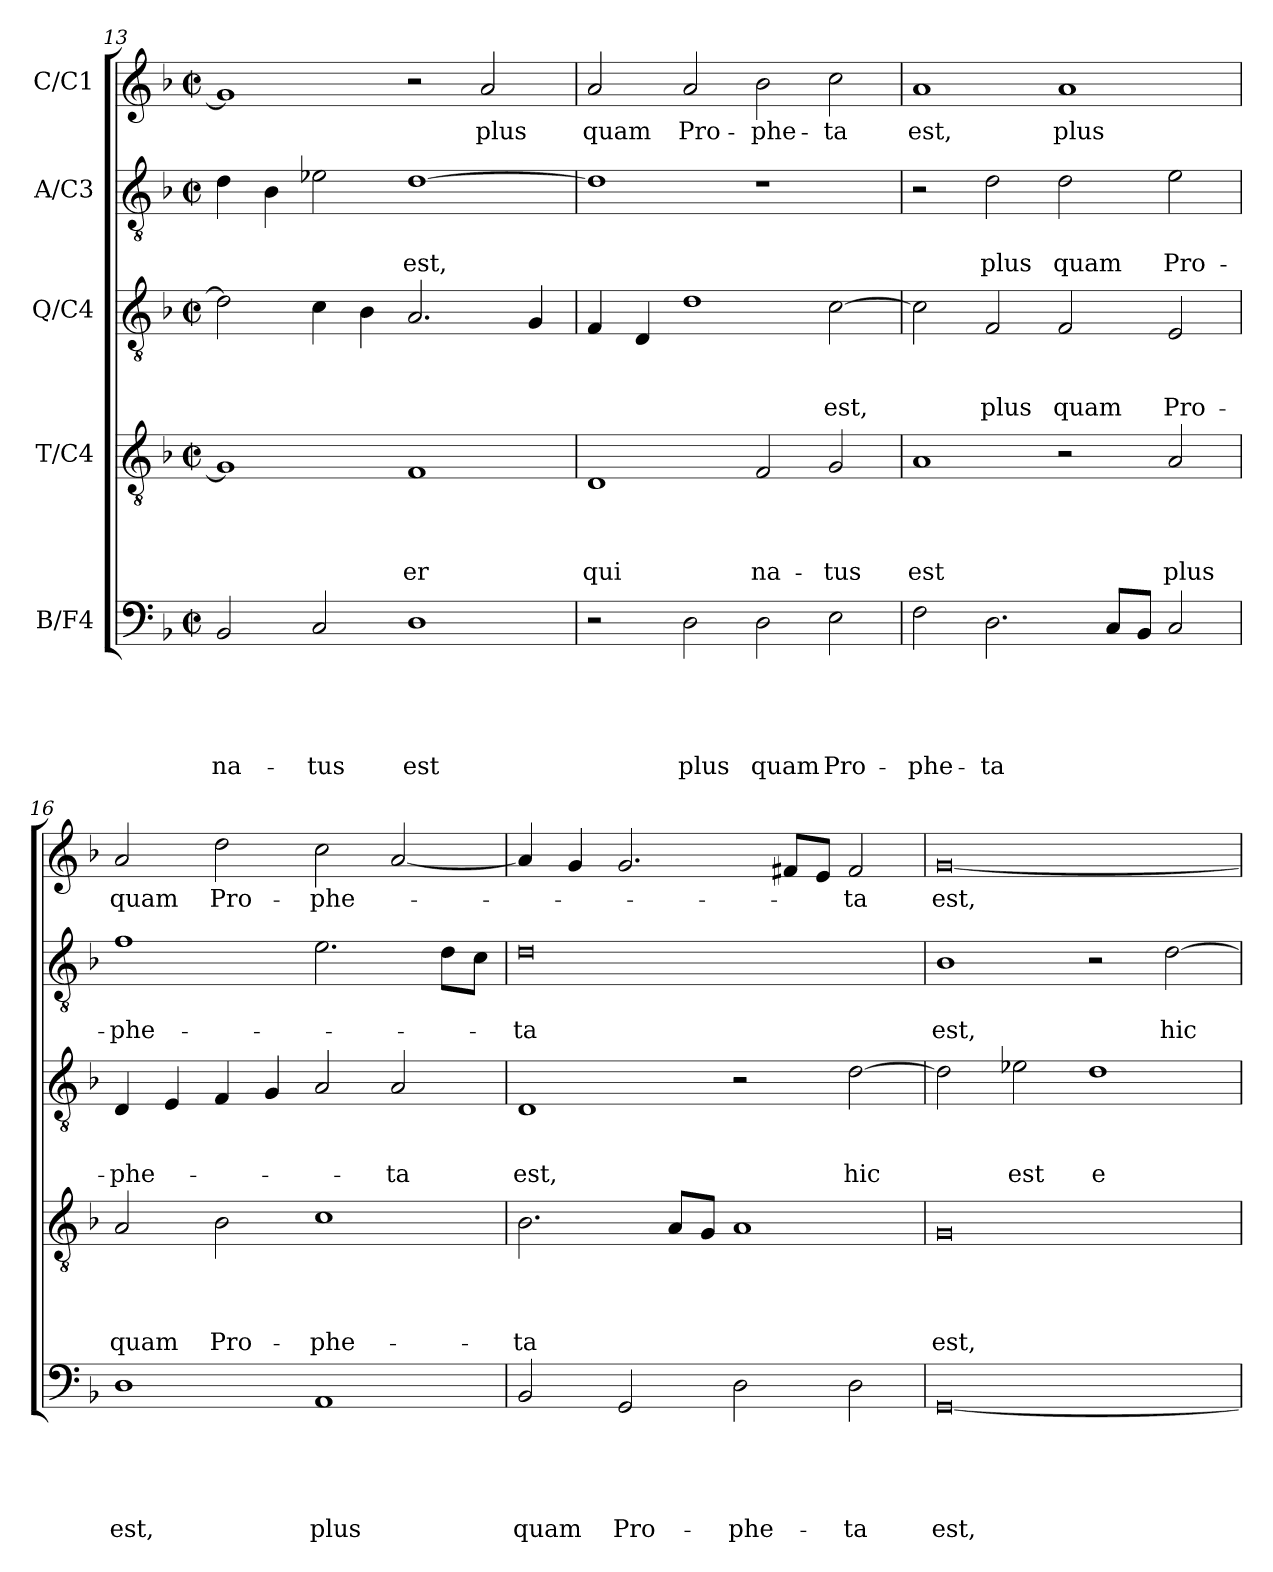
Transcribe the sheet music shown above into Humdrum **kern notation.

**kern	**text	**text	**text	**text	**text	**kern	**text	**text	**text	**text	**kern	**text	**text	**text	**kern	**text	**text	**kern	**text
*part5	*part5	*part5	*part5	*part5	*part5	*part4	*part4	*part4	*part4	*part4	*part3	*part3	*part3	*part3	*part2	*part2	*part2	*part1	*part1
*staff5	*staff5	*staff5	*staff5	*staff5	*staff5	*staff4	*staff4	*staff4	*staff4	*staff4	*staff3	*staff3	*staff3	*staff3	*staff2	*staff2	*staff2	*staff1	*staff1
*I"B/F4	*	*	*	*	*	*I"T/C4	*	*	*	*	*I"Q/C4	*	*	*	*I"A/C3	*	*	*I"C/C1	*
*clefF4	*	*	*	*	*	*clefGv2	*	*	*	*	*clefGv2	*	*	*	*clefGv2	*	*	*clefG2	*
*k[b-]	*	*	*	*	*	*k[b-]	*	*	*	*	*k[b-]	*	*	*	*k[b-]	*	*	*k[b-]	*
*F:	*	*	*	*	*	*F:	*	*	*	*	*F:	*	*	*	*F:	*	*	*F:	*
*M2/2	*	*	*	*	*	*M2/2	*	*	*	*	*M2/2	*	*	*	*M2/2	*	*	*M2/2	*
*met(c|)	*	*	*	*	*	*met(c|)	*	*	*	*	*met(c|)	*	*	*	*met(c|)	*	*	*met(c|)	*
=13	=13	=13	=13	=13	=13	=13	=13	=13	=13	=13	=13	=13	=13	=13	=13	=13	=13	=13	=13
!	!	!	!	!	!LO:LY:b	!	!	!	!	!	!	!	!	!	!	!	!	!	!
2BB-/	.	.	.	.	na-	1G]	.	.	.	.	2d\]	.	.	.	4d\	.	.	1g]	.
.	.	.	.	.	.	.	.	.	.	.	.	.	.	.	4B-\	.	.	.	.
!	!	!	!	!	!LO:LY:b	!	!	!	!	!	!	!	!	!	!	!	!	!	!
2C/	.	.	.	.	-tus	.	.	.	.	.	4c\	.	.	.	2e-\	.	.	.	.
.	.	.	.	.	.	.	.	.	.	.	4B-\	.	.	.	.	.	.	.	.
!	!	!	!	!	!LO:LY:b	!	!	!	!	!LO:LY:b	!	!	!	!	!	!	!LO:LY:b	!	!
1D	.	.	.	.	est	1F	.	.	.	-er	2.A/	.	.	.	[1d	.	est,	2r	.
!	!	!	!	!	!	!	!	!	!	!	!	!	!	!	!	!	!	!	!LO:LY:b
.	.	.	.	.	.	.	.	.	.	.	.	.	.	.	.	.	.	2a/	plus
.	.	.	.	.	.	.	.	.	.	.	4G/	.	.	.	.	.	.	.	.
=14	=14	=14	=14	=14	=14	=14	=14	=14	=14	=14	=14	=14	=14	=14	=14	=14	=14	=14	=14
!	!	!	!	!	!	!	!	!	!	!LO:LY:b	!	!	!	!	!	!	!	!	!LO:LY:b
2r	.	.	.	.	.	1D	.	.	.	qui	4F/	.	.	.	1d]	.	.	2a/	quam
.	.	.	.	.	.	.	.	.	.	.	4D/	.	.	.	.	.	.	.	.
!	!	!	!	!	!LO:LY:b	!	!	!	!	!	!	!	!	!	!	!	!	!	!LO:LY:b
2D\	.	.	.	.	plus	.	.	.	.	.	1d	.	.	.	.	.	.	2a/	Pro-
!	!	!	!	!	!LO:LY:b	!	!	!	!	!LO:LY:b	!	!	!	!	!	!	!	!	!LO:LY:b
2D\	.	.	.	.	quam	2F/	.	.	.	na-	.	.	.	.	1r	.	.	2b-\	-phe-
!	!	!	!	!	!LO:LY:b	!	!	!	!	!LO:LY:b	!	!	!	!LO:LY:b	!	!	!	!	!LO:LY:b
2E\	.	.	.	.	Pro-	2G/	.	.	.	-tus	[2c\	.	.	est,	.	.	.	2cc\	-ta
=15	=15	=15	=15	=15	=15	=15	=15	=15	=15	=15	=15	=15	=15	=15	=15	=15	=15	=15	=15
!	!	!	!	!	!LO:LY:b	!	!	!	!	!LO:LY:b	!	!	!	!	!	!	!	!	!LO:LY:b
2F\	.	.	.	.	-phe-	1A	.	.	.	est	2c\]	.	.	.	2r	.	.	1a	est,
!	!	!	!	!	!LO:LY:b	!	!	!	!	!	!	!	!	!LO:LY:b	!	!	!LO:LY:b	!	!
2.D\	.	.	.	.	-ta	.	.	.	.	.	2F/	.	.	plus	2d\	.	plus	.	.
!	!	!	!	!	!	!	!	!	!	!	!	!	!	!LO:LY:b	!	!	!LO:LY:b	!	!LO:LY:b
.	.	.	.	.	.	2r	.	.	.	.	2F/	.	.	quam	2d\	.	quam	1a	plus
8C/L	.	.	.	.	.	.	.	.	.	.	.	.	.	.	.	.	.	.	.
8BB-/J	.	.	.	.	.	.	.	.	.	.	.	.	.	.	.	.	.	.	.
!	!	!	!	!	!	!	!	!	!	!LO:LY:b	!	!	!	!LO:LY:b	!	!	!LO:LY:b	!	!
2C/	.	.	.	.	.	2A/	.	.	.	plus	2E/	.	.	Pro-	2e\	.	Pro-	.	.
!!LO:LB:g=z
=16	=16	=16	=16	=16	=16	=16	=16	=16	=16	=16	=16	=16	=16	=16	=16	=16	=16	=16	=16
!	!	!	!	!	!LO:LY:b	!	!	!	!	!LO:LY:b	!	!	!	!LO:LY:b	!	!	!LO:LY:b	!	!LO:LY:b
1D	.	.	.	.	est,	2A/	.	.	.	quam	4D/	.	.	-phe-	1f	.	-phe-	2a/	quam
.	.	.	.	.	.	.	.	.	.	.	4E/	.	.	.	.	.	.	.	.
!	!	!	!	!	!	!	!	!	!	!LO:LY:b	!	!	!	!	!	!	!	!	!LO:LY:b
.	.	.	.	.	.	2B-\	.	.	.	Pro-	4F/	.	.	.	.	.	.	2dd\	Pro-
.	.	.	.	.	.	.	.	.	.	.	4G/	.	.	.	.	.	.	.	.
!	!	!	!	!	!LO:LY:b	!	!	!	!	!LO:LY:b	!	!	!	!	!	!	!	!	!LO:LY:b
1AA	.	.	.	.	plus	1c	.	.	.	-phe-	2A/	.	.	.	2.e\	.	.	2cc\	-phe-
!	!	!	!	!	!	!	!	!	!	!	!	!	!	!LO:LY:b	!	!	!	!	!
.	.	.	.	.	.	.	.	.	.	.	2A/	.	.	-ta	.	.	.	[2a/	.
.	.	.	.	.	.	.	.	.	.	.	.	.	.	.	8d\L	.	.	.	.
.	.	.	.	.	.	.	.	.	.	.	.	.	.	.	8c\J	.	.	.	.
=17	=17	=17	=17	=17	=17	=17	=17	=17	=17	=17	=17	=17	=17	=17	=17	=17	=17	=17	=17
!	!	!	!	!	!LO:LY:b	!	!	!	!	!LO:LY:b	!	!	!	!LO:LY:b	!	!	!LO:LY:b	!	!
2BB-/	.	.	.	.	quam	2.B-\	.	.	.	-ta	1D	.	.	est,	0d	.	-ta	4a/]	.
.	.	.	.	.	.	.	.	.	.	.	.	.	.	.	.	.	.	4g/	.
!	!	!	!	!	!LO:LY:b	!	!	!	!	!	!	!	!	!	!	!	!	!	!
2GG/	.	.	.	.	Pro-	.	.	.	.	.	.	.	.	.	.	.	.	2.g/	.
.	.	.	.	.	.	8A/L	.	.	.	.	.	.	.	.	.	.	.	.	.
.	.	.	.	.	.	8G/J	.	.	.	.	.	.	.	.	.	.	.	.	.
!	!	!	!	!	!LO:LY:b	!	!	!	!	!	!	!	!	!	!	!	!	!	!
2D\	.	.	.	.	-phe-	1A	.	.	.	.	2r	.	.	.	.	.	.	.	.
.	.	.	.	.	.	.	.	.	.	.	.	.	.	.	.	.	.	8f#/L	.
.	.	.	.	.	.	.	.	.	.	.	.	.	.	.	.	.	.	8e/J	.
!	!	!	!	!	!LO:LY:b	!	!	!	!	!	!	!	!	!LO:LY:b	!	!	!	!	!LO:LY:b
2D\	.	.	.	.	-ta	.	.	.	.	.	[2d\	.	.	hic	.	.	.	2f#/	-ta
=18	=18	=18	=18	=18	=18	=18	=18	=18	=18	=18	=18	=18	=18	=18	=18	=18	=18	=18	=18
!	!	!	!	!	!LO:LY:b	!	!	!	!	!LO:LY:b	!	!	!	!	!	!	!LO:LY:b	!	!LO:LY:b
[0GG	.	.	.	.	est,	0G	.	.	.	est,	2d\]	.	.	.	1B-	.	est,	[0g	est,
!	!	!	!	!	!	!	!	!	!	!	!	!	!	!LO:LY:b	!	!	!	!	!
.	.	.	.	.	.	.	.	.	.	.	2e-\	.	.	est	.	.	.	.	.
!	!	!	!	!	!	!	!	!	!	!	!	!	!	!LO:LY:b	!	!	!	!	!
.	.	.	.	.	.	.	.	.	.	.	1d	.	.	e-	2r	.	.	.	.
!	!	!	!	!	!	!	!	!	!	!	!	!	!	!	!	!	!LO:LY:b	!	!
.	.	.	.	.	.	.	.	.	.	.	.	.	.	.	[2d\	.	hic	.	.
=	=	=	=	=	=	=	=	=	=	=	=	=	=	=	=	=	=	=	=
*-	*-	*-	*-	*-	*-	*-	*-	*-	*-	*-	*-	*-	*-	*-	*-	*-	*-	*-	*-
